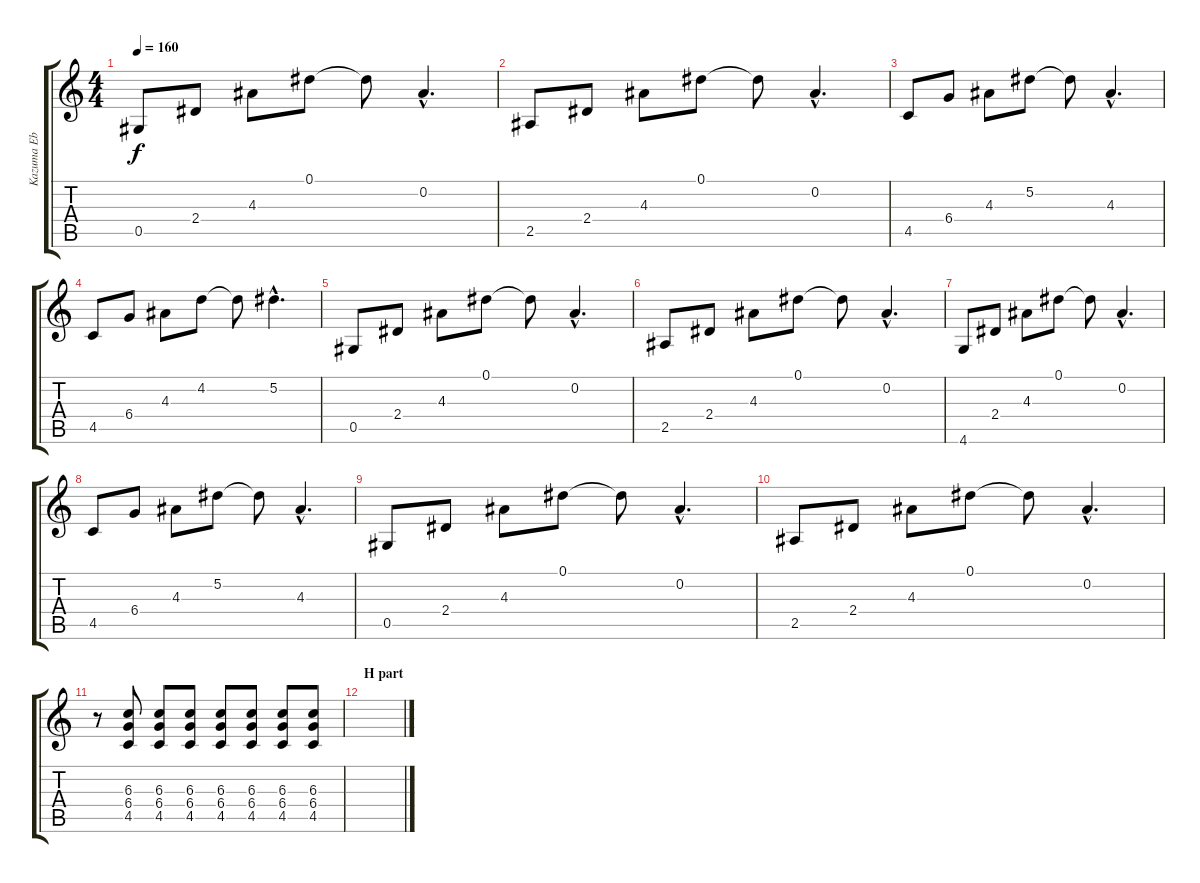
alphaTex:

\track ("Kazuma Eb" "Kazuma Eb") {instrument distortionguitar}
\staff {score tabs}
\tuning (Eb4 Bb3 Gb3 Db3 Ab2 Eb2) {hide}
\ts (4 4)
\tempo 160
\clef g2
\ks c
0.5.8{dy f} 2.4.8 4.3.8 0.1.8 0.1{t}.8 0.2{hac}.4{d} |
2.5.8 2.4.8 4.3.8 0.1.8 0.1{t}.8 0.2{hac}.4{d} |
4.5.8 6.4.8 4.3.8 5.2.8 5.2{t}.8 4.3{hac}.4{d} |
4.5.8 6.4.8 4.3.8 4.2.8 4.2{t}.8 5.2{hac}.4{d} |
0.5.8 2.4.8 4.3.8 0.1.8 0.1{t}.8 0.2{hac}.4{d} |
2.5.8 2.4.8 4.3.8 0.1.8 0.1{t}.8 0.2{hac}.4{d} |
4.6.8 2.4.8 4.3.8 0.1.8 0.1{t}.8 0.2{hac}.4{d} |
4.5.8 6.4.8 4.3.8 5.2.8 5.2{t}.8 4.3{hac}.4{d} |
0.5.8 2.4.8 4.3.8 0.1.8 0.1{t}.8 0.2{hac}.4{d} |
2.5.8 2.4.8 4.3.8 0.1.8 0.1{t}.8 0.2{hac}.4{d} |
r.8{instrument distortionguitar} (6.3 6.4 4.5).8 (6.3 6.4 4.5).8 (6.3 6.4 4.5).8 (6.3 6.4 4.5).8 (6.3 6.4 4.5).8 (6.3 6.4 4.5).8 (6.3 6.4 4.5).8 |
\section ("" "H part")
